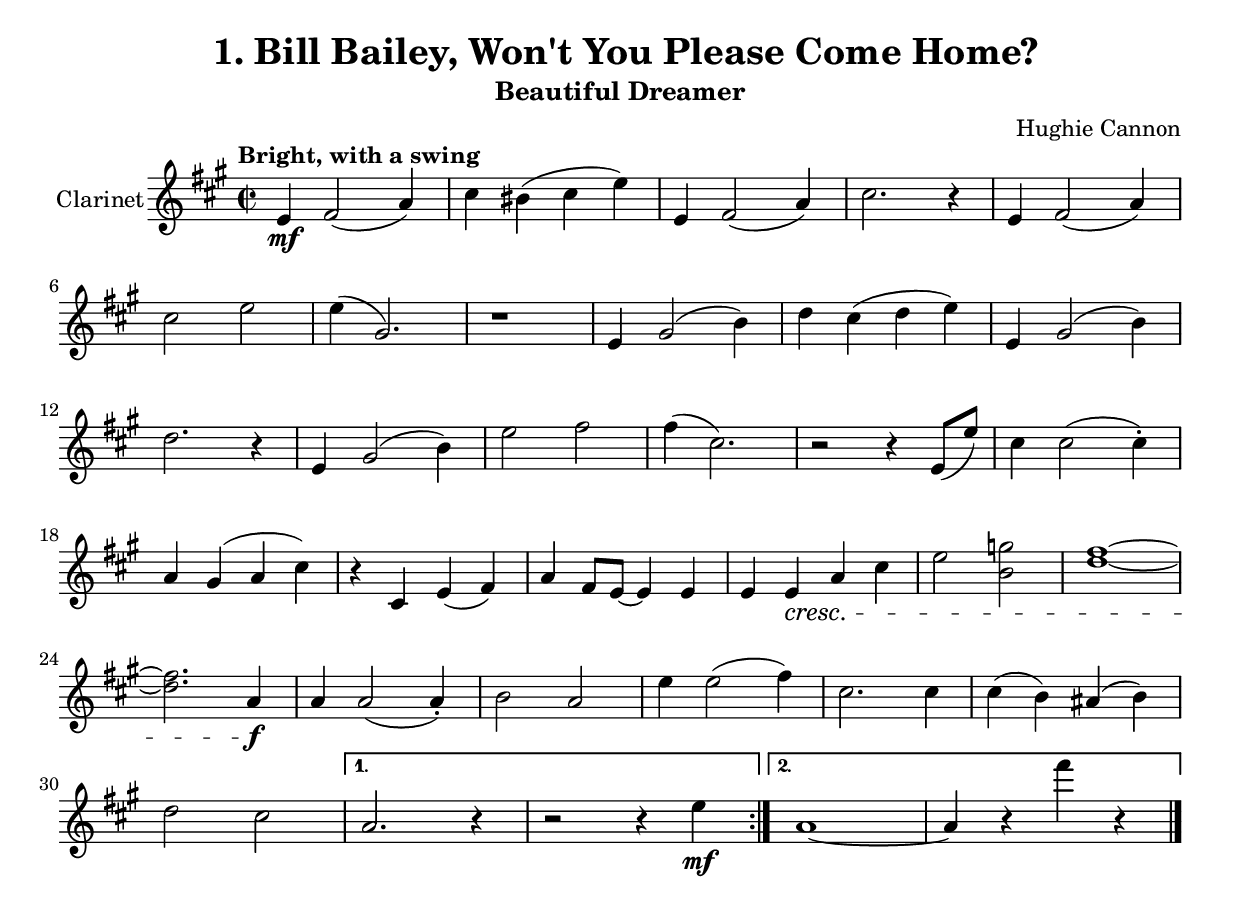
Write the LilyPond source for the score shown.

% Created on Sun May 15 16:43:59 CEST 2011
\version "2.12.0"

\header {
	title = " 1. Bill Bailey, Won't You Please Come Home?" 
 subtitle = "Beautiful Dreamer" 
 	composer = "Hughie Cannon" 

}

mbreak = {\break}

\include "deutsch.ly"

staffViolin = \new Staff {
	\time 2/2
	\set Staff.instrumentName = "Clarinet"
	\set Staff.midiInstrument = "clarinet"
	\key g \major
	\clef treble
	\compressFullBarRests
	\relative c' { 
		\repeat volta 2 {
		\tempo "Bright, with a swing"
		d4 \mf e2( g4) 
		h ais( h d)
		d, e2( g4) 
		h2. r4
		d,4 e2( g4) \mbreak 
		h2 d
		d4( fis,2.)
		r1
		d4 fis2( a4) 
		c h( c d)
		d, fis2( a4) \mbreak
		c2. r4
		d,4 fis2( a4)
		d2 e
		e4( h2.)
		r2 r4 d,8( d')
		h4 h2( h4-.) \mbreak
		g fis( g h)
		r4 h, d( e) 
		g e8 d~d4 d
		d \cresc  d g h
		d2 <a f'> 
		<c e>1~ \mbreak
		<c e>2. g4 \f
		g g2( g4-.)
		a2 g
		d'4 d2( e4)
		h2. h4
		h( a) gis( a) \mbreak
		c2 h
		}
		\alternative {
			{
				g2. r4
				r2 r4 d'4 \mf
			}
			{
				g,1~
				g4 r4 e'' r4
			}
		}
		
	\bar "|."
	}

}


\score {
	<<
		\transpose g a {
		\staffViolin
		}
	>>
	
	

  \layout {
  }
}

\paper {
}


